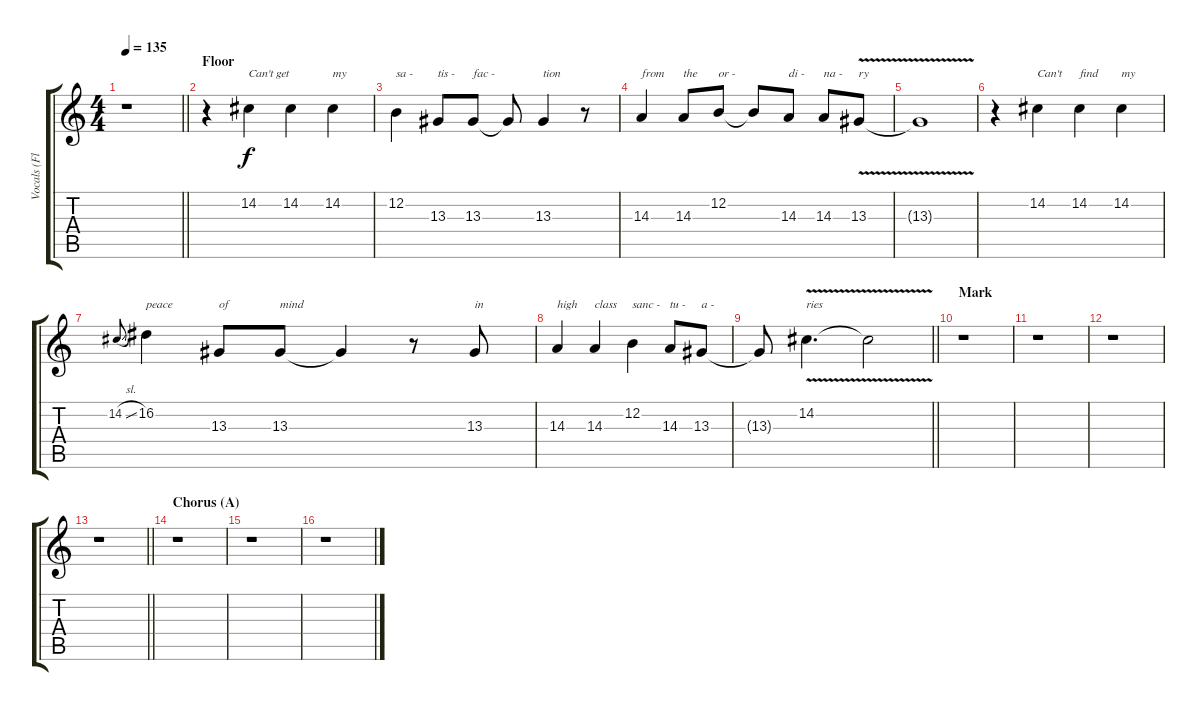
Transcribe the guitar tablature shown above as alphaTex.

\track ("Vocals (Floor)" "Vocals (Fl") {instrument clarinet}
\staff {score tabs}
\tuning (E4 B3 G3 D3 A2 E2) {hide}
\ts (4 4)
\tempo 135
\clef g2
\barLineRight lightlight
\ks c
r.1{dy f} |
\section ("" "Floor")
r.4 14.2.4{txt "Can't get"} 14.2.4 14.2.4{txt "my"} |
12.2.4{txt "sa -"} 13.3.8{txt "tis -"} 13.3.8{txt "fac -"} 13.3{t}.8 13.3.4{txt "tion"} r.8 |
14.3.4{txt "from"} 14.3.8{txt "the"} 12.2.8{txt "or -"} 12.2{t}.8 14.3.8{txt "di -"} 14.3.8{txt "na -"} 13.3{v}.8{txt "ry"} |
13.3{v t}.1 |
r.4 14.2.4{txt "Can't"} 14.2.4{txt "find"} 14.2.4{txt "my"} |
14.2{sl}.8{gr onbeat} 16.2.4{txt "peace"} 13.3.8{txt "of"} 13.3.8{txt "mind"} 13.3{t}.4 r.8 13.3.8{txt "in"} |
14.3.4{txt "high"} 14.3.4{txt "class"} 12.2.4{txt "sanc -"} 14.3.8{txt "tu -"} 13.3.8{txt "a -"} |
\barLineRight lightlight
13.3{t}.8 14.2{v}.4{d txt "ries"} 14.2{v t}.2 |
\section ("" "Mark")
r.1 |
r.1 |
r.1 |
\barLineRight lightlight
r.1 |
\section ("" "Chorus (A)")
r.1 |
r.1 |
r.1
